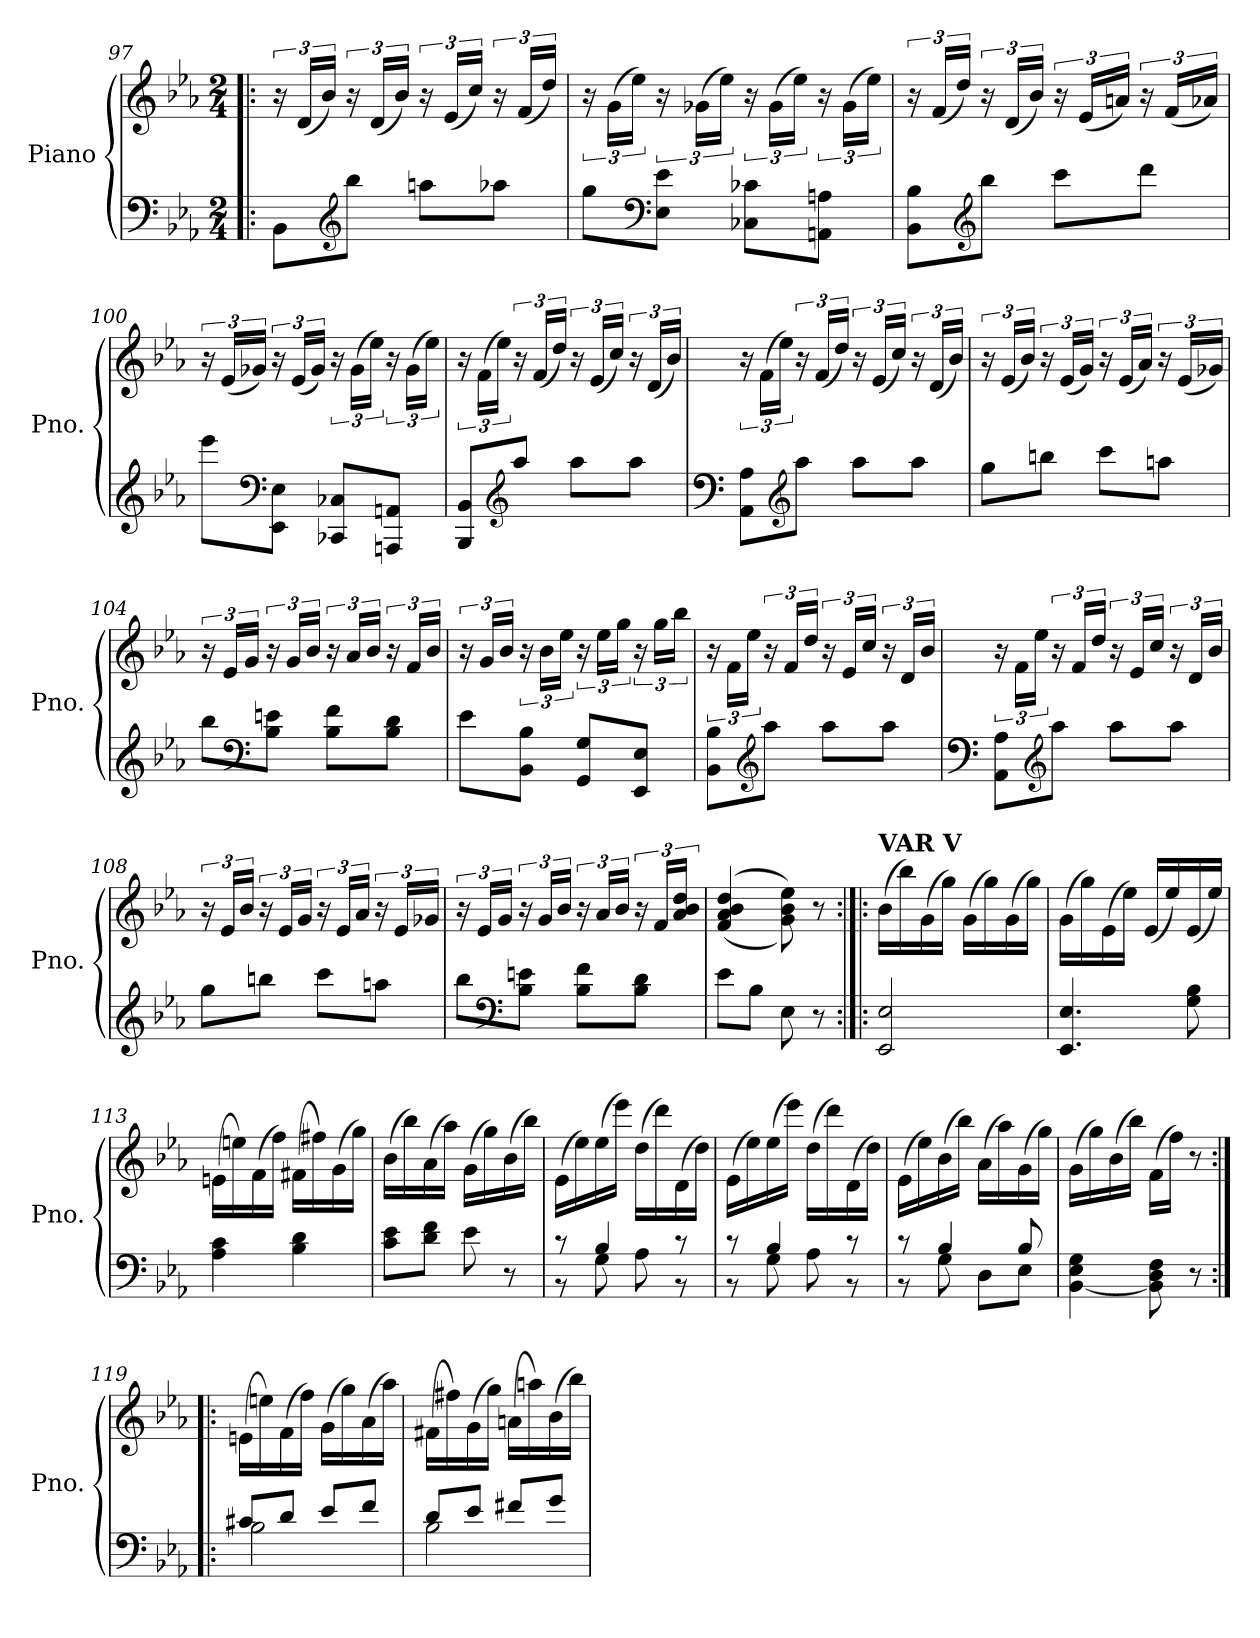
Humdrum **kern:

**kern	**kern
*part1	*part1
*staff2	*staff1
*I"Piano	*
*I'Pno.	*
*clefF4	*clefG2
*k[b-e-a-]	*k[b-e-a-]
*E-:	*E-:
*M2/4	*M2/4
=97!|:	=97!|:
8BB-\L	24r
.	(<24d/LL
.	24b-/JJ)
*clefG2	*
8bb-\J	24r
.	(<24d/LL
.	24b-/JJ)
8aan\L	24r
.	(<24e-/LL
.	24cc/JJ)
8aa-X\J	24r
.	(<24f/LL
.	24dd/JJ)
=98	=98
8gg\L	24r
.	(>24g\LL
.	24ee-\JJ)
*clefF4	*
8E-\ 8e-\J	24r
.	(>24g-X\LL
.	24ee-\JJ)
8C-X\ 8c-X\L	24r
.	(>24g-\LL
.	24ee-\JJ)
8AAn\ 8An\J	24r
.	(>24g-\LL
.	24ee-\JJ)
!!LO:LB:g=z
=99	=99
8BB-\ 8B-\L	24r
.	(<24f/LL
.	24dd/JJ)
*clefG2	*
8bb-\J	24r
.	(<24d/LL
.	24b-/JJ)
8ccc\L	24r
.	(<24e-/LL
.	24an/JJ)
8ddd\J	24r
.	(<24f/LL
.	24a-X/JJ)
=100	=100
8eee-\L	24r
.	(<24e-/LL
.	24g-X/JJ)
*clefF4	*
8EE-\ 8E-\J	24r
.	(<24e-/LL
.	24g-/JJ)
8CC-X/ 8C-X/L	24r
.	(>24g-\LL
.	24ee-\JJ)
8AAAn/ 8AAn/J	24r
.	(>24g-\LL
.	24ee-\JJ)
=101	=101
8BBB-/ 8BB-/L	24r
.	(>24f\LL
.	24ee-\JJ)
*clefG2	*
8aa-/J	24r
.	(<24f/LL
.	24dd/JJ)
8aa-\L	24r
.	(<24e-/LL
.	24cc/JJ)
8aa-\J	24r
.	(<24d/LL
.	24b-/JJ)
!!LO:PB:g=z
=102	=102
*clefF4	*
8AA-\ 8A-\L	24r
.	(>24f\LL
.	24ee-\JJ)
*clefG2	*
8aa-\J	24r
.	(<24f/LL
.	24dd/JJ)
8aa-\L	24r
.	(<24e-/LL
.	24cc/JJ)
8aa-\J	24r
.	(<24d/LL
.	24b-/JJ)
=103	=103
8gg\L	24r
.	(<24e-/LL
.	24b-/JJ)
8bbn\J	24r
.	(<24e-/LL
.	24g/JJ)
8ccc\L	24r
.	(<24e-/LL
.	24a-/JJ)
8aan\J	24r
.	(<24e-/LL
.	24g-X/JJ)
=104	=104
8bb-\L	24r
.	24e-/LL
.	24g/JJ
*clefF4	*
8B-\ 8en\J	24r
.	24g/LL
.	24b-/JJ
8B-\ 8f\L	24r
.	24a-/LL
.	24b-/JJ
8B-\ 8d\J	24r
.	24f/LL
.	24b-/JJ
=105	=105
8e-\L	24r
.	24g/LL
.	24b-/JJ
8BB-\ 8B-\J	24r
.	24b-\LL
.	24ee-\JJ
8GG/ 8G/L	24r
.	24ee-\LL
.	24gg\JJ
8EE-/ 8E-/J	24r
.	24gg\LL
.	24bb-\JJ
!!LO:LB:g=z
=106	=106
8BB-\ 8B-\L	24r
.	24f\LL
.	24ee-\JJ
*clefG2	*
8aa-\J	24r
.	24f/LL
.	24dd/JJ
8aa-\L	24r
.	24e-/LL
.	24cc/JJ
8aa-\J	24r
.	24d/LL
.	24b-/JJ
=107	=107
*clefF4	*
8AA-\ 8A-\L	24r
.	24f\LL
.	24ee-\JJ
*clefG2	*
8aa-\J	24r
.	24f/LL
.	24dd/JJ
8aa-\L	24r
.	24e-/LL
.	24cc/JJ
8aa-\J	24r
.	24d/LL
.	24b-/JJ
=108	=108
8gg\L	24r
.	24e-/LL
.	24b-/JJ
8bbn\J	24r
.	24e-/LL
.	24g/JJ
8ccc\L	24r
.	24e-/LL
.	24a-/JJ
8aan\J	24r
.	24e-/LL
.	24g-X/JJ
=109	=109
8bb-\L	24r
.	24e-/LL
.	24g/JJ
*clefF4	*
8B-\ 8en\J	24r
.	24g/LL
.	24b-/JJ
8B-\ 8f\L	24r
.	24a-/LL
.	24b-/JJ
8B-\ 8d\J	24r
.	24f/LL
.	24a-/ 24b-/ 24dd/JJ
!!LO:LB:g=z
=110	=110
8e-\L	(>(>4f/ 4a-/ 4b-/ 4dd/
8B-\J	.
8E-\	8g\ 8b-\ 8ee-\))
8r	8r
=111:|!|:	=111:|!|:
!	!LO:TX:a:B:t=VAR V
2EE-/ 2E-/	(>16b-\LL
.	16bb-\)
.	(>16g\
.	16gg\JJ)
.	(>16g\LL
.	16gg\)
.	(>16g\
.	16gg\JJ)
=112	=112
4.EE-/ 4.E-/	(>16g\LL
.	16gg\)
.	(>16e-\
.	16ee-\JJ)
.	(<16e-/LL
.	16ee-/)
8G\ 8B-\	(<16e-/
.	16ee-/JJ)
=113	=113
4A-\ 4c\	(>16en\LL
.	16een\)
.	(>16f\
.	16ff\JJ)
4B-\ 4d\	(>16f#X\LL
.	16ff#X\)
.	(>16g\
.	16gg\JJ)
=114	=114
8c\ 8e-\L	(>16b-\LL
.	16bb-\)
8d\ 8f\J	(>16a-\
.	16aa-\JJ)
8e-\	(>16g\LL
.	16gg\)
8r	(>16b-\
.	16bb-\JJ)
!!LO:LB:g=z
=115	=115
*^	*
8r	8r	(>16e-\LL
.	.	16ee-\)
4B-/	8G\	(>16ee-\
.	.	16eee-\JJ)
.	8A-\	(>16dd\LL
.	.	16ddd\)
8r	8r	(>16d\
.	.	16dd\JJ)
=116	=116	=116
8r	8r	(>16e-\LL
.	.	16ee-\)
4B-/	8G\	(>16ee-\
.	.	16eee-\JJ)
.	8A-\	(>16dd\LL
.	.	16ddd\)
8r	8r	(>16d\
.	.	16dd\JJ)
=117	=117	=117
8r	8r	(>16e-\LL
.	.	16ee-\)
4B-/	8G\	(>16b-\
.	.	16bb-\JJ)
.	8D\L	(>16a-\LL
.	.	16aa-\)
8B-/	8E-\J	(>16g\
.	.	16gg\JJ)
*v	*v	*
=118	=118
[4BB-\ 4E-\ 4G\	(>16g\LL
.	16gg\)
.	(>16b-\
.	16bb-\JJ)
8BB-\] 8D\ 8F\	(>16f\LL
.	16ff\JJ)
8r	8r
=119:|!|:	=119:|!|:
*^	*
8c#X/L	2B-\	(>16en\LL
.	.	16een\)
8d/J	.	(>16f\
.	.	16ff\JJ)
8e-/L	.	(>16g\LL
.	.	16gg\)
8f/J	.	(>16a-\
.	.	16aa-\JJ)
!!LO:LB:g=z
=120	=120	=120
8d/L	2B-\	(>16f#X\LL
.	.	16ff#X\)
8e-/J	.	(>16g\
.	.	16gg\JJ)
8f#X/L	.	(>16an\LL
.	.	16aan\)
8g/J	.	(>16b-\
.	.	16bb-\JJ)
*v	*v	*
=	=
*-	*-
